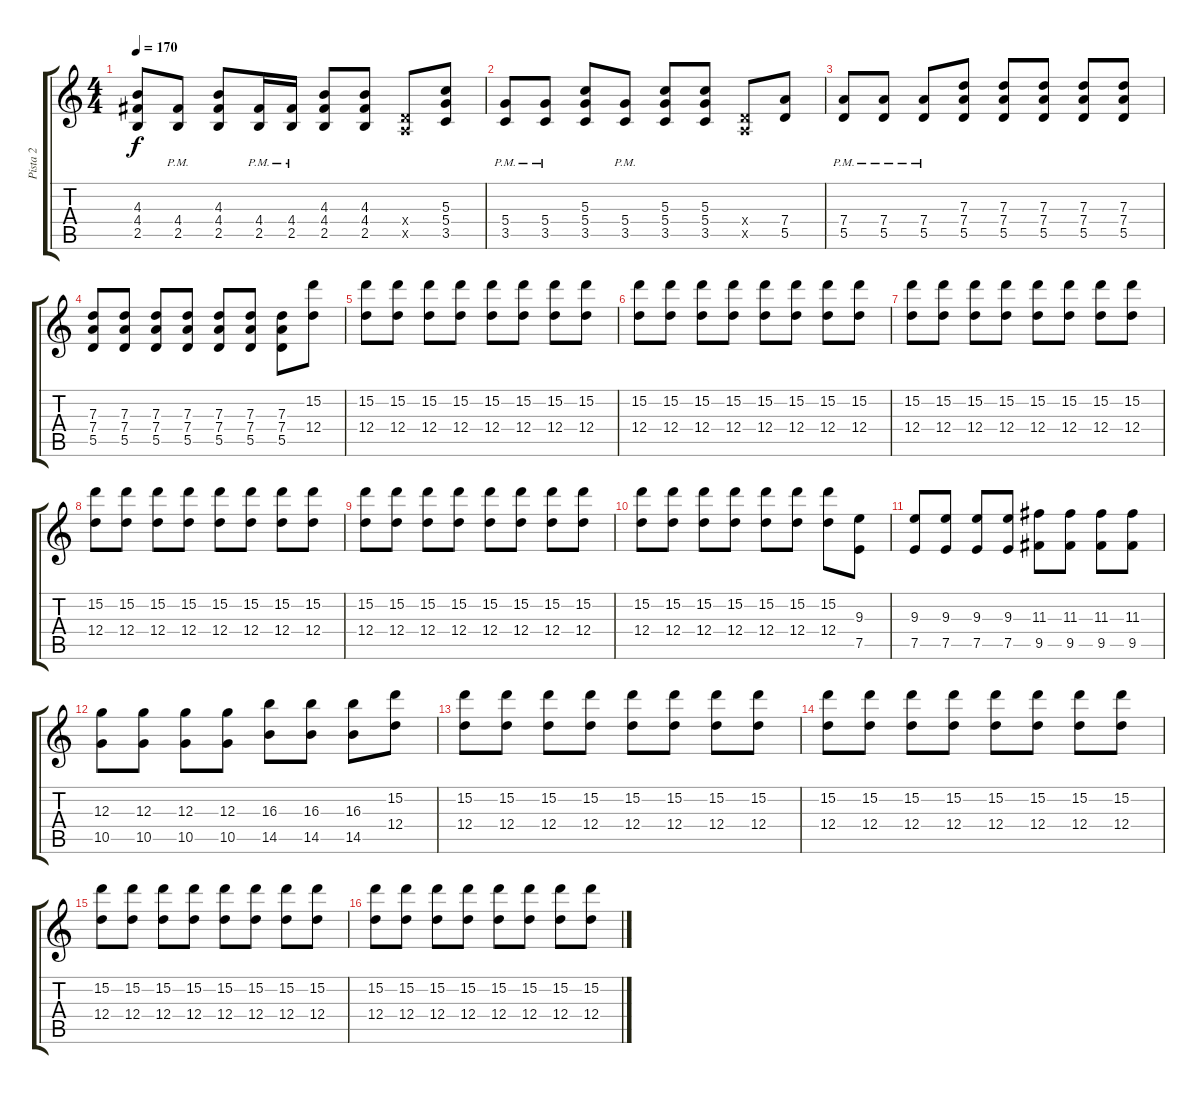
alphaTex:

\track ("Pista 2" "Pista 2") {instrument overdrivenguitar}
\staff {score tabs}
\tuning (E4 B3 G3 D3 A2 D2) {hide}
\ts (4 4)
\tempo 170
\clef g2
\ks c
(4.3{t} 4.4{t} 2.5{t}).8{dy f} (4.4{pm} 2.5{pm}).8 (4.3 4.4 2.5).8 (4.4{pm} 2.5{pm}).16 (4.4{pm} 2.5{pm}).16 (4.3 4.4 2.5).8 (4.3 4.4 2.5).8 (0.4{x} 0.5{x}).8 (5.3 5.4 3.5).8 |
(5.4{pm} 3.5{pm}).8 (5.4{pm} 3.5{pm}).8 (5.3 5.4 3.5).8 (5.4{pm} 3.5{pm}).8 (5.3 5.4 3.5).8 (5.3 5.4 3.5).8 (0.4{x} 0.5{x}).8 (7.4 5.5).8 |
(7.4{pm} 5.5{pm}).8 (7.4{pm} 5.5{pm}).8 (7.4{pm} 5.5{pm}).8 (7.3 7.4 5.5).8 (7.3 7.4 5.5).8 (7.3 7.4 5.5).8 (7.3 7.4 5.5).8 (7.3 7.4 5.5).8 |
(7.3 7.4 5.5).8 (7.3 7.4 5.5).8 (7.3 7.4 5.5).8 (7.3 7.4 5.5).8 (7.3 7.4 5.5).8 (7.3 7.4 5.5).8 (7.3 7.4 5.5).8 (15.2 12.4).8{volume 10 balance 8} |
(15.2 12.4).8 (15.2 12.4).8 (15.2 12.4).8 (15.2 12.4).8 (15.2 12.4).8 (15.2 12.4).8 (15.2 12.4).8 (15.2 12.4).8 |
(15.2 12.4).8 (15.2 12.4).8 (15.2 12.4).8 (15.2 12.4).8 (15.2 12.4).8 (15.2 12.4).8 (15.2 12.4).8 (15.2 12.4).8 |
(15.2 12.4).8 (15.2 12.4).8 (15.2 12.4).8 (15.2 12.4).8 (15.2 12.4).8 (15.2 12.4).8 (15.2 12.4).8 (15.2 12.4).8 |
(15.2 12.4).8 (15.2 12.4).8 (15.2 12.4).8 (15.2 12.4).8 (15.2 12.4).8 (15.2 12.4).8 (15.2 12.4).8 (15.2 12.4).8 |
(15.2 12.4).8 (15.2 12.4).8 (15.2 12.4).8 (15.2 12.4).8 (15.2 12.4).8 (15.2 12.4).8 (15.2 12.4).8 (15.2 12.4).8 |
(15.2 12.4).8 (15.2 12.4).8 (15.2 12.4).8 (15.2 12.4).8 (15.2 12.4).8 (15.2 12.4).8 (15.2 12.4).8 (9.3 7.5).8{volume 16} |
(9.3 7.5).8 (9.3 7.5).8 (9.3 7.5).8 (9.3 7.5).8 (11.3 9.5).8 (11.3 9.5).8 (11.3 9.5).8 (11.3 9.5).8 |
(12.3 10.5).8 (12.3 10.5).8 (12.3 10.5).8 (12.3 10.5).8 (16.3 14.5).8 (16.3 14.5).8 (16.3 14.5).8 (15.2 12.4).8{volume 10} |
(15.2 12.4).8 (15.2 12.4).8 (15.2 12.4).8 (15.2 12.4).8 (15.2 12.4).8 (15.2 12.4).8 (15.2 12.4).8 (15.2 12.4).8 |
(15.2 12.4).8 (15.2 12.4).8 (15.2 12.4).8 (15.2 12.4).8 (15.2 12.4).8 (15.2 12.4).8 (15.2 12.4).8 (15.2 12.4).8 |
(15.2 12.4).8 (15.2 12.4).8 (15.2 12.4).8 (15.2 12.4).8 (15.2 12.4).8 (15.2 12.4).8 (15.2 12.4).8 (15.2 12.4).8 |
(15.2 12.4).8 (15.2 12.4).8 (15.2 12.4).8 (15.2 12.4).8 (15.2 12.4).8 (15.2 12.4).8 (15.2 12.4).8 (15.2 12.4).8
